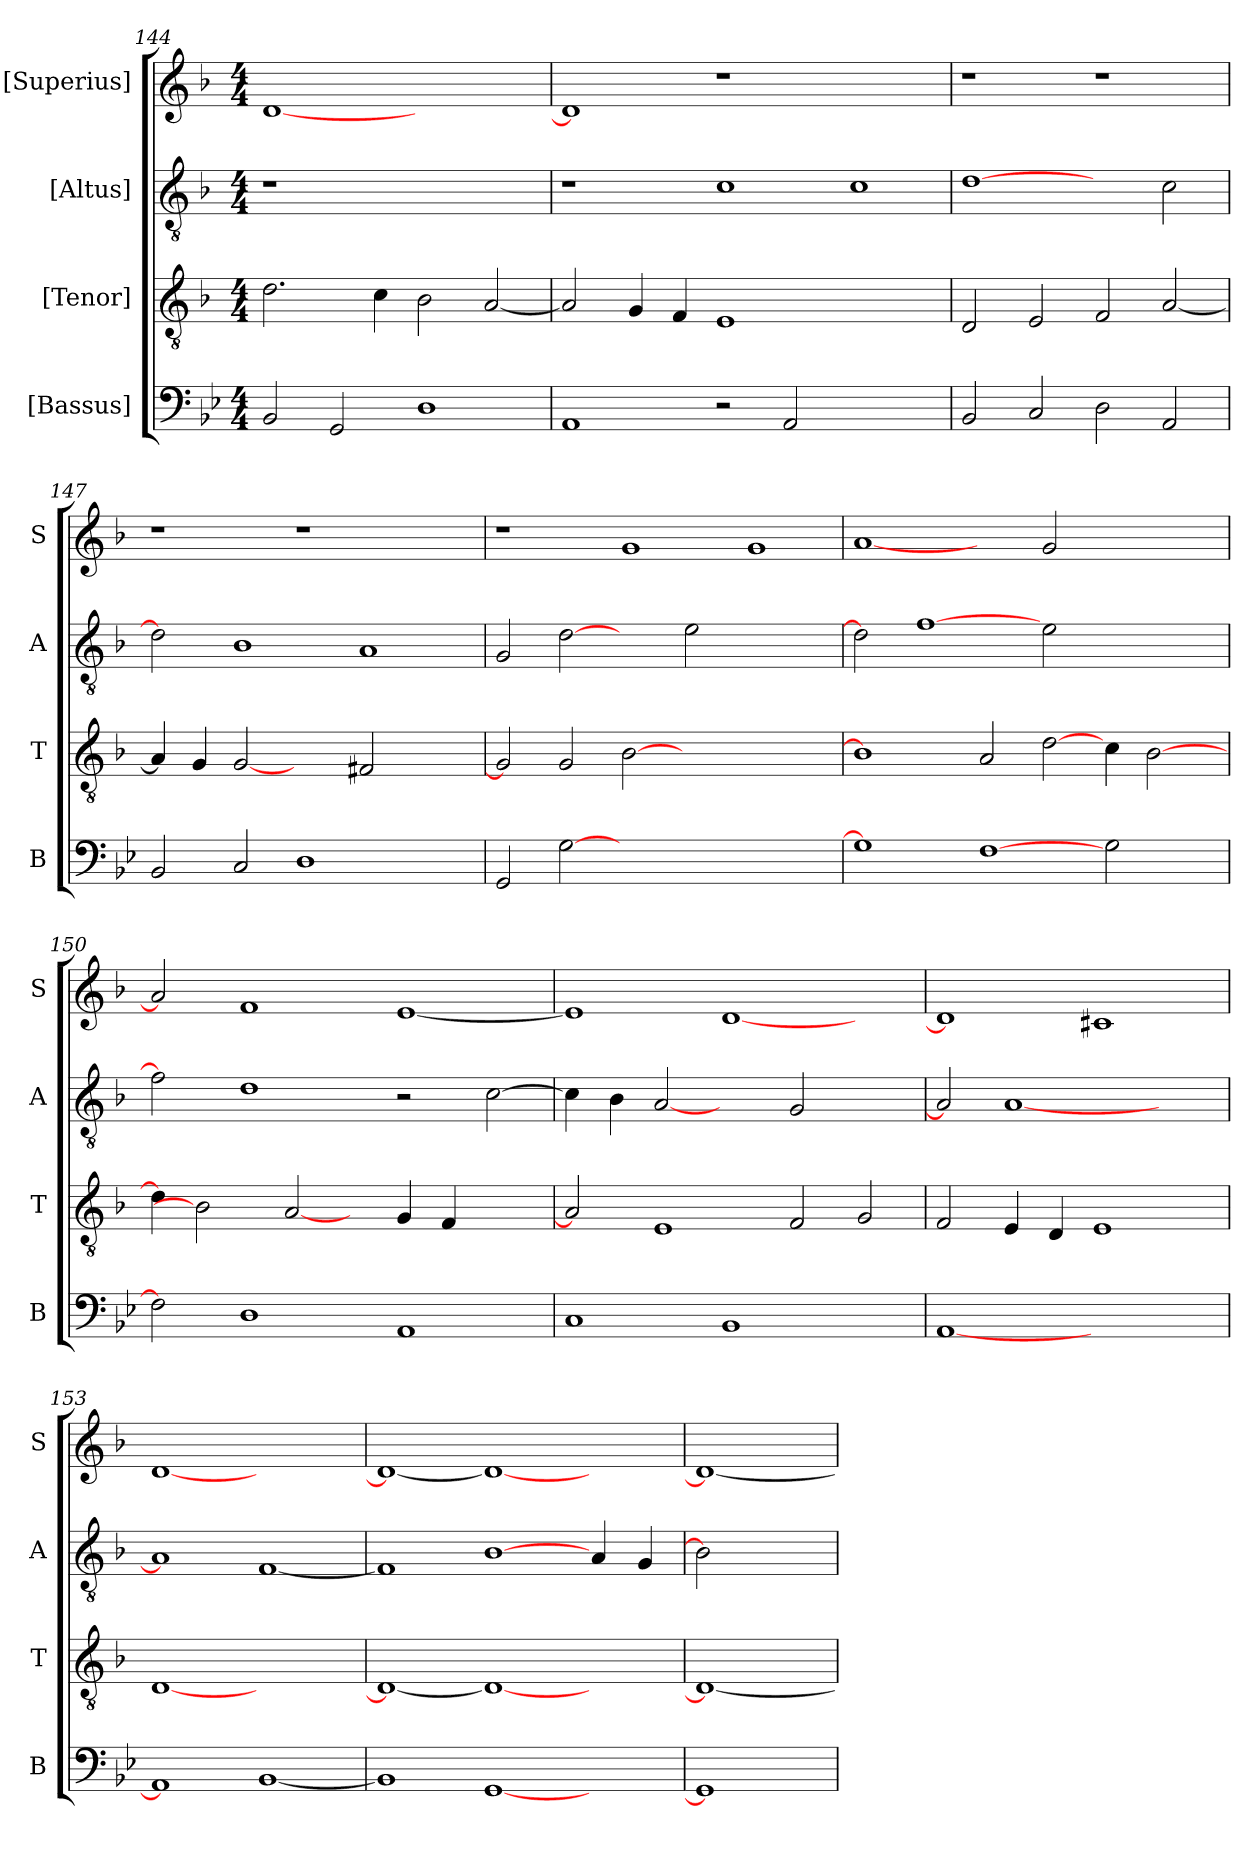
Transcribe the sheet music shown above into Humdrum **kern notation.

**kern	**kern	**kern	**kern
*part4	*part3	*part2	*part1
*staff4	*staff3	*staff2	*staff1
*I"[Bassus]	*I"[Tenor]	*I"[Altus]	*I"[Superius]
*I'B	*I'T	*I'A	*I'S
*clefF4	*clefGv2	*clefGv2	*clefG2
*k[b-e-]	*k[b-]	*k[b-]	*k[b-]
*M4/4	*M4/4	*M4/4	*M4/4
=144	=144	=144	=144
2BB-	2.d	1r	[1d
2GG	.	.	.
.	4c	.	.
1D	2B-	1ryy	1ryy
.	[2A	.	.
=145	=145	=145	=145
1AA	2A]	1r	1d]
.	4G	.	.
.	4F	.	.
2r	1E	1c	1r
2AA	.	.	.
1ryy	1ryy	1c	1ryy
=146	=146	=146	=146
2BB-	2D	[1d	1r
2C	2E	.	.
2D	2F	2ryy	1r
2AA	[2A	2c	.
=147	=147	=147	=147
2BB-	4A]	2d]	1r
.	4G	.	.
2C	[2G	1B-	.
1D	2ryy	.	1r
.	2F#X	1A	.
2ryy	2ryy	.	2ryy
=148	=148	=148	=148
2GG	2G]	2G	1r
[2G	2G	[2d	.
0ryy	[2B-	2ryy	1g
.	1.ryy	2e	.
.	.	1ryy	1g
=149	=149	=149	=149
1G]	1B-]	2d]	[1a
.	.	[1f	.
[1F	2A	.	2ryy
.	[2d	2e	2g
2G	4c	2.ryy	2.ryy
.	[2B-	.	.
4ryy	.	.	.
=150	=150	=150	=150
2F]	4d]	2f]	2a]
.	2B-]	.	.
1D	.	1d	1f
.	[2A	.	.
.	4ryy	.	.
1AA	4G	2r	[1e
.	4F	.	.
.	2ryy	[2c	.
=151	=151	=151	=151
1C	2A]	4c]	1e]
.	.	4B-	.
.	1E	[2A	.
1BB-	.	2ryy	[1d
.	2F	2G	.
2ryy	2G	2ryy	2ryy
=152	=152	=152	=152
[1AA	2F	2A]	1d]
.	4E	[1A	.
.	4D	.	.
1ryy	1E	.	1c#X
.	.	2ryy	.
=153	=153	=153	=153
1AA]	[1D	1A]	[1d
[1BB-	1ryy	[1F	1ryy
=154	=154	=154	=154
1BB-]	1D_	1F]	1d_
[1GG	1D_	[1B-	1d_
2ryy	2ryy	4A	2ryy
.	.	4G	.
=155	=155	=155	=155
1GG]	1D_	2B-]	1d_
.	.	2ryy	.
=	=	=	=
*-	*-	*-	*-
